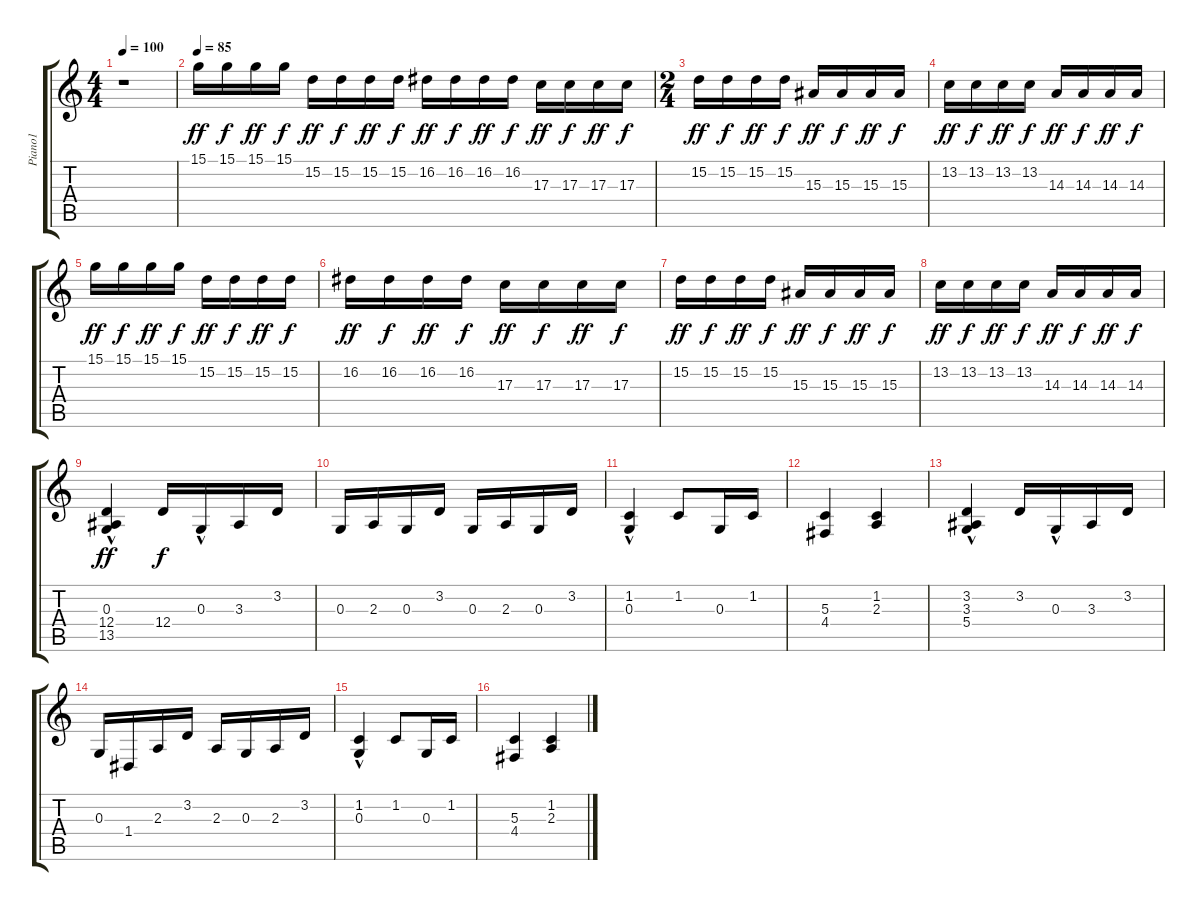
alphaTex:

\track ("Piano1" "Piano1") {instrument electricpiano1}
\staff {score tabs}
\tuning (E4 B3 G3 D3 A2 E2) {hide}
\ts (4 4)
\tempo 100
\clef g2
\ks c
r.1{dy ff instrument electricpiano1} |
\tempo 85
15.1.16 15.1.16{dy f} 15.1.16{dy ff} 15.1.16{dy f} 15.2.16{dy ff} 15.2.16{dy f} 15.2.16{dy ff} 15.2.16{dy f} 16.2.16{dy ff} 16.2.16{dy f} 16.2.16{dy ff} 16.2.16{dy f} 17.3.16{dy ff} 17.3.16{dy f} 17.3.16{dy ff} 17.3.16{dy f} |
\ts (2 4)
15.2.16{dy ff} 15.2.16{dy f} 15.2.16{dy ff} 15.2.16{dy f} 15.3.16{dy ff} 15.3.16{dy f} 15.3.16{dy ff} 15.3.16{dy f} |
13.2.16{dy ff} 13.2.16{dy f} 13.2.16{dy ff} 13.2.16{dy f} 14.3.16{dy ff} 14.3.16{dy f} 14.3.16{dy ff} 14.3.16{dy f} |
15.1.16{dy ff} 15.1.16{dy f} 15.1.16{dy ff} 15.1.16{dy f} 15.2.16{dy ff} 15.2.16{dy f} 15.2.16{dy ff} 15.2.16{dy f} |
16.2.16{dy ff} 16.2.16{dy f} 16.2.16{dy ff} 16.2.16{dy f} 17.3.16{dy ff} 17.3.16{dy f} 17.3.16{dy ff} 17.3.16{dy f} |
15.2.16{dy ff} 15.2.16{dy f} 15.2.16{dy ff} 15.2.16{dy f} 15.3.16{dy ff} 15.3.16{dy f} 15.3.16{dy ff} 15.3.16{dy f} |
13.2.16{dy ff} 13.2.16{dy f} 13.2.16{dy ff} 13.2.16{dy f} 14.3.16{dy ff} 14.3.16{dy f} 14.3.16{dy ff} 14.3.16{dy f} |
(0.3 12.4 13.5{hac}).4{dy ff} 12.4.16{dy f} 0.3{hac}.16 3.3.16 3.2.16 |
0.3.16 2.3.16 0.3.16 3.2.16 0.3.16 2.3.16 0.3.16 3.2.16 |
(1.2 0.3{hac}).4 1.2.8 0.3.16 1.2.16 |
(5.3 4.4).4 (1.2 2.3).4 |
(3.2 3.3{hac} 5.4).4 3.2.16 0.3{hac}.16 3.3.16 3.2.16 |
0.3.16 1.4.16 2.3.16 3.2.16 2.3.16 0.3.16 2.3.16 3.2.16 |
(1.2 0.3{hac}).4 1.2.8 0.3.16 1.2.16 |
(5.3 4.4).4 (1.2 2.3).4
